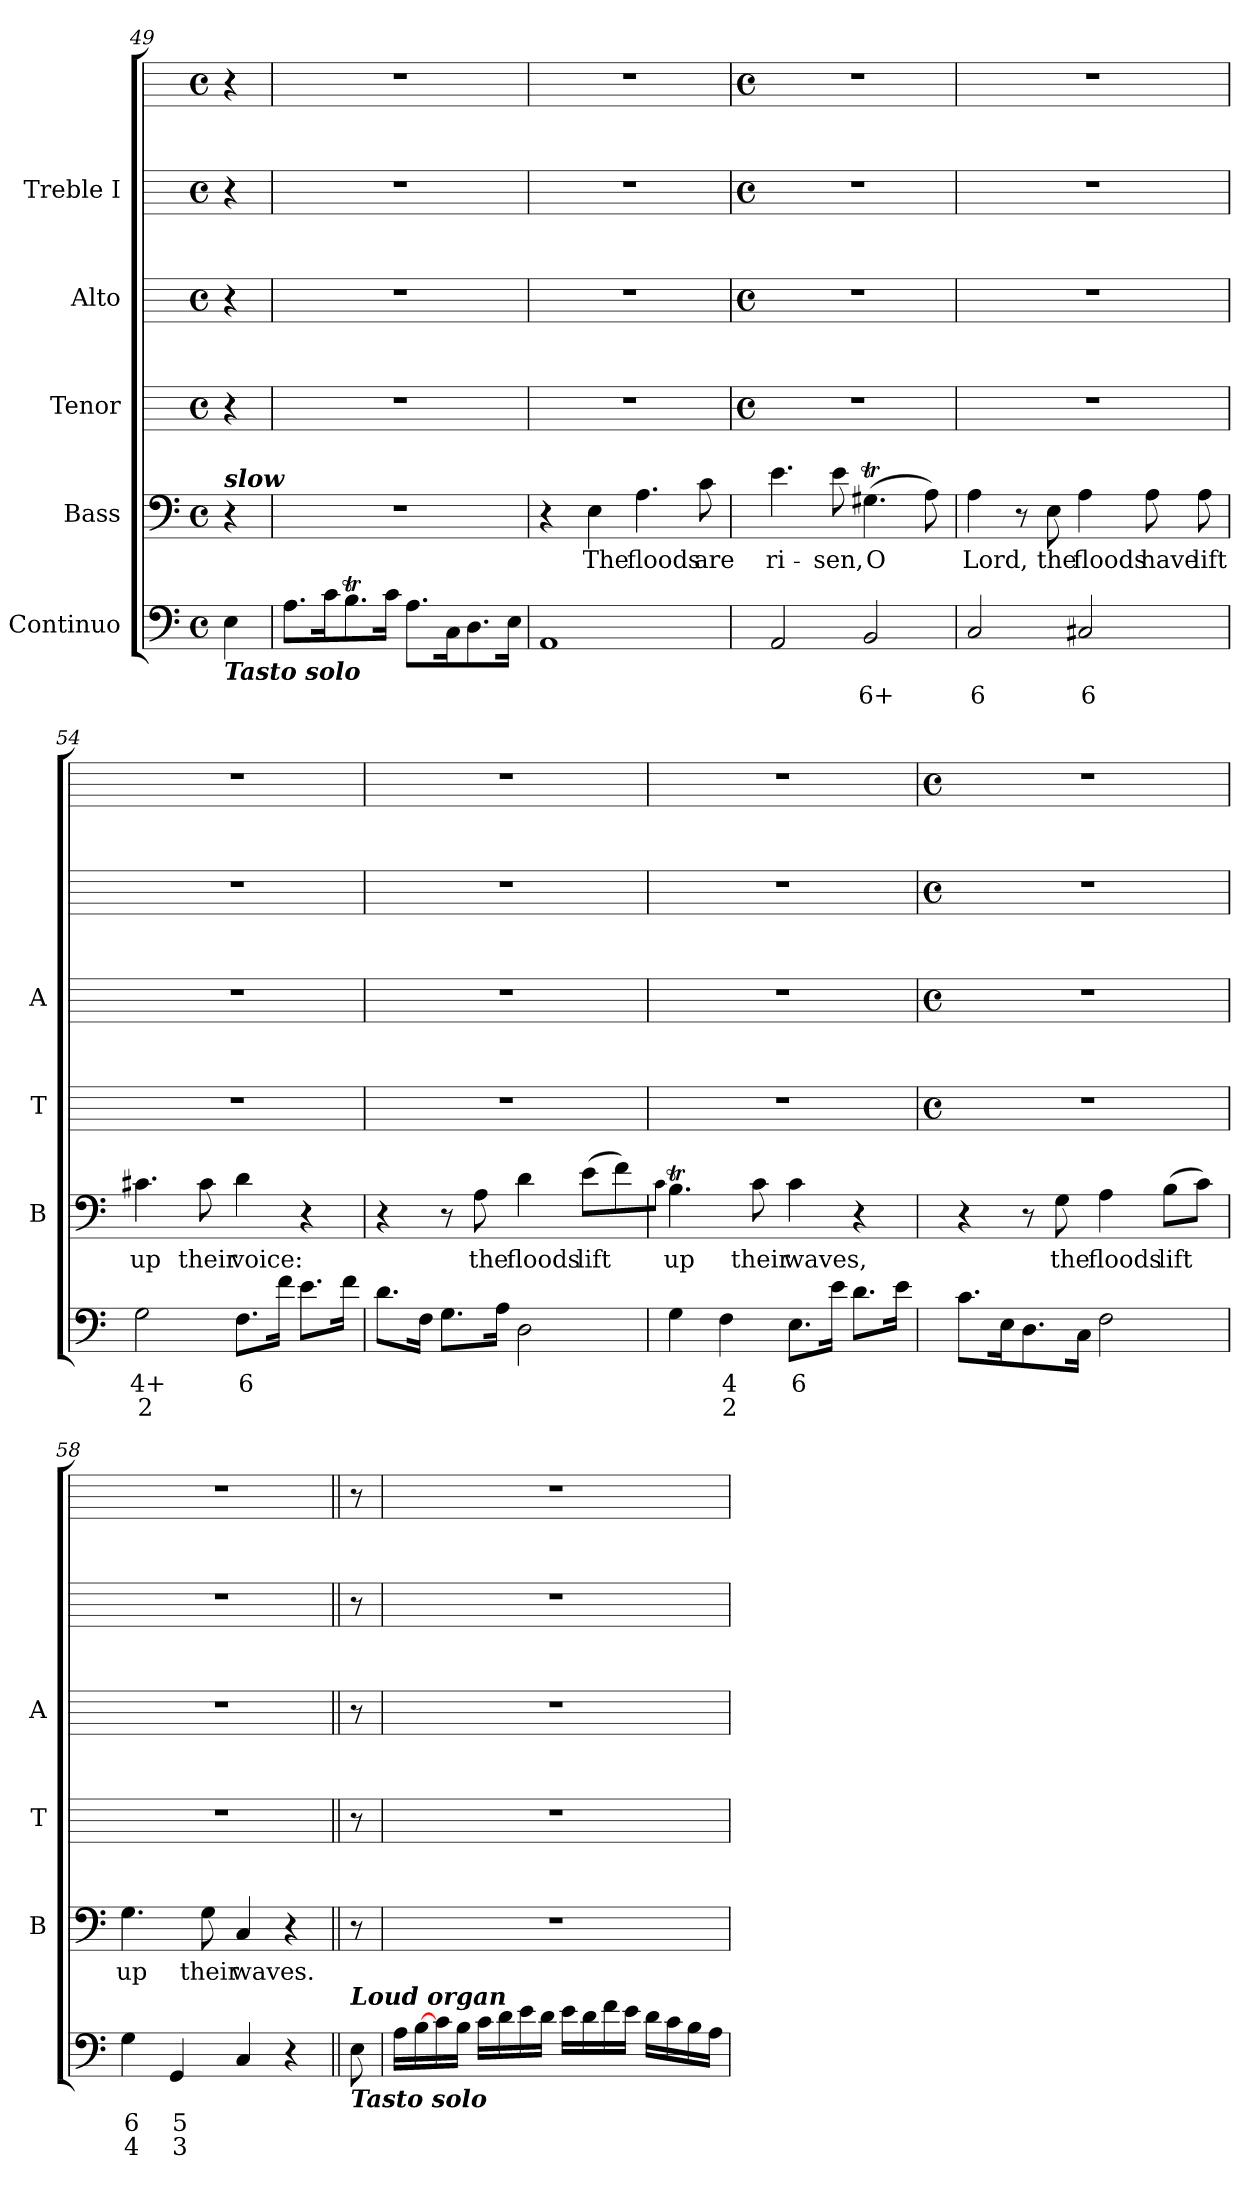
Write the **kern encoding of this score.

**kern	**text	**text	**kern	**text	**kern	**kern	**kern	**kern
*part5	*part5	*part5	*part4	*part4	*part3	*part2	*part1	*part1
*staff6	*staff6	*staff6	*staff5	*staff5	*staff4	*staff3	*staff2	*staff1
*I"Continuo	*	*	*I"Bass	*	*I"Tenor	*I"Alto	*I"Treble I	*
*	*	*	*I'B	*	*I'T	*I'A	*	*
*clefF4	*	*	*clefF4	*	*	*	*	*
*k[]	*	*	*k[]	*	*	*	*	*
*C:	*	*	*C:	*	*	*	*	*
*M4/4	*	*	*M4/4	*	*M4/4	*M4/4	*M4/4	*M4/4
*met(c)	*	*	*met(c)	*	*met(c)	*met(c)	*met(c)	*met(c)
=49	=49	=49	=49	=49	=49	=49	=49	=49
!	!	!	!LO:TX:a:Bi:t=slow	!	!	!	!	!
!LO:TX:b:Bi:t=Tasto solo	!	!	!	!	!	!	!	!
4E	.	.	4r	.	4r	4r	4r	4r
=50	=50	=50	=50	=50	=50	=50	=50	=50
8.AL	.	.	1r	.	1r	1r	1r	1r
16c	.	.	.	.	.	.	.	.
8.Bt	.	.	.	.	.	.	.	.
16cJ	.	.	.	.	.	.	.	.
8.AL	.	.	.	.	.	.	.	.
16C	.	.	.	.	.	.	.	.
8.D	.	.	.	.	.	.	.	.
16EJ	.	.	.	.	.	.	.	.
=51	=51	=51	=51	=51	=51	=51	=51	=51
1AA	.	.	4r	.	1r	1r	1r	1r
!	!	!	!	!LO:LY:b	!	!	!	!
.	.	.	4E	The	.	.	.	.
!	!	!	!	!LO:LY:b	!	!	!	!
.	.	.	4.A	floods	.	.	.	.
!	!	!	!	!LO:LY:b	!	!	!	!
.	.	.	8c	are	.	.	.	.
!!LO:LB:g=z
=52	=52	=52	=52	=52	=52	=52	=52	=52
*	*	*	*	*	*M4/4	*M4/4	*M4/4	*M4/4
*	*	*	*	*	*met(c)	*met(c)	*met(c)	*met(c)
!	!	!	!	!LO:LY:b	!	!	!	!
2AA	.	.	4.e	ri-	1r	1r	1r	1r
!	!	!	!	!LO:LY:b	!	!	!	!
.	.	.	8e	-sen,	.	.	.	.
!	!LO:LY:b	!	!	!LO:LY:b	!	!	!	!
2BB	6+	.	(>4.G#Xt	O	.	.	.	.
.	.	.	8A)	.	.	.	.	.
=53	=53	=53	=53	=53	=53	=53	=53	=53
!	!LO:LY:b	!	!	!LO:LY:b	!	!	!	!
2C	6	.	4A	Lord,	1r	1r	1r	1r
.	.	.	8r	.	.	.	.	.
!	!	!	!	!LO:LY:b	!	!	!	!
.	.	.	8E	the	.	.	.	.
!	!LO:LY:b	!	!	!LO:LY:b	!	!	!	!
2C#X	6	.	4A	floods	.	.	.	.
!	!	!	!	!LO:LY:b	!	!	!	!
.	.	.	8A	have	.	.	.	.
!	!	!	!	!LO:LY:b	!	!	!	!
.	.	.	8A	lift	.	.	.	.
=54	=54	=54	=54	=54	=54	=54	=54	=54
!	!LO:LY:b	!LO:LY:b	!	!LO:LY:b	!	!	!	!
2G	4+	2	4.c#X	up	1r	1r	1r	1r
!	!	!	!	!LO:LY:b	!	!	!	!
.	.	.	8c#	their	.	.	.	.
!	!LO:LY:b	!	!	!LO:LY:b	!	!	!	!
8.FL	6	.	4d	voice:	.	.	.	.
16fJ	.	.	.	.	.	.	.	.
8.eL	.	.	4r	.	.	.	.	.
16fJ	.	.	.	.	.	.	.	.
=55	=55	=55	=55	=55	=55	=55	=55	=55
8.dL	.	.	4r	.	1r	1r	1r	1r
16FJ	.	.	.	.	.	.	.	.
8.GL	.	.	8r	.	.	.	.	.
!	!	!	!	!LO:LY:b	!	!	!	!
.	.	.	8A\	the	.	.	.	.
16AJ	.	.	.	.	.	.	.	.
!	!	!	!	!LO:LY:b	!	!	!	!
2D	.	.	4d\	floods	.	.	.	.
!	!	!	!	!LO:LY:b	!	!	!	!
.	.	.	(>8e\L	lift	.	.	.	.
.	.	.	8f\)	.	.	.	.	.
=56	=56	=56	=56	=56	=56	=56	=56	=56
.	.	.	8qqc/J	.	.	.	.	.
!	!	!	!	!LO:LY:b	!	!	!	!
4G	.	.	4.Bt	up	1r	1r	1r	1r
!	!LO:LY:b	!LO:LY:b	!	!	!	!	!	!
4F	4	2	.	.	.	.	.	.
!	!	!	!	!LO:LY:b	!	!	!	!
.	.	.	8c\	their	.	.	.	.
!	!LO:LY:b	!	!	!LO:LY:b	!	!	!	!
8.EL	6	.	4c\	waves,	.	.	.	.
16eJ	.	.	.	.	.	.	.	.
8.dL	.	.	4r	.	.	.	.	.
16eJ	.	.	.	.	.	.	.	.
!!LO:LB:g=z
=57	=57	=57	=57	=57	=57	=57	=57	=57
*	*	*	*	*	*M4/4	*M4/4	*M4/4	*M4/4
*	*	*	*	*	*met(c)	*met(c)	*met(c)	*met(c)
8.cL	.	.	4r	.	1r	1r	1r	1r
16E	.	.	.	.	.	.	.	.
8.D	.	.	8r	.	.	.	.	.
!	!	!	!	!LO:LY:b	!	!	!	!
.	.	.	8G\	the	.	.	.	.
16CJ	.	.	.	.	.	.	.	.
!	!	!	!	!LO:LY:b	!	!	!	!
2F	.	.	4A\	floods	.	.	.	.
!	!	!	!	!LO:LY:b	!	!	!	!
.	.	.	(>8B\L	lift	.	.	.	.
.	.	.	8c\J)	.	.	.	.	.
=58	=58	=58	=58	=58	=58	=58	=58	=58
!	!LO:LY:b	!LO:LY:b	!	!LO:LY:b	!	!	!	!
4G	6	4	4.G\	up	1r	1r	1r	1r
!	!LO:LY:b	!LO:LY:b	!	!	!	!	!	!
4GG	5	3	.	.	.	.	.	.
!	!	!	!	!LO:LY:b	!	!	!	!
.	.	.	8G\	their	.	.	.	.
!	!	!	!	!LO:LY:b	!	!	!	!
4C	.	.	4C	waves.	.	.	.	.
4r	.	.	4r	.	.	.	.	.
=59||	=59||	=59||	=59||	=59||	=59||	=59||	=59||	=59||
!LO:TX:a:Bi:t=Loud organ	!	!	!	!	!	!	!	!
!LO:TX:b:Bi:t=Tasto solo	!	!	!	!	!	!	!	!
8E	.	.	8r	.	8r	8r	8r	8r
=60	=60	=60	=60	=60	=60	=60	=60	=60
16ALL	.	.	1r	.	1r	1r	1r	1r
[16B	.	.	.	.	.	.	.	.
16c	.	.	.	.	.	.	.	.
16BJJ	.	.	.	.	.	.	.	.
16cLL	.	.	.	.	.	.	.	.
16d	.	.	.	.	.	.	.	.
16e	.	.	.	.	.	.	.	.
16dJJ	.	.	.	.	.	.	.	.
16eLL	.	.	.	.	.	.	.	.
16d	.	.	.	.	.	.	.	.
16f	.	.	.	.	.	.	.	.
16eJJ	.	.	.	.	.	.	.	.
16dLL	.	.	.	.	.	.	.	.
16c	.	.	.	.	.	.	.	.
16B	.	.	.	.	.	.	.	.
16AJJ	.	.	.	.	.	.	.	.
=	=	=	=	=	=	=	=	=
*-	*-	*-	*-	*-	*-	*-	*-	*-
